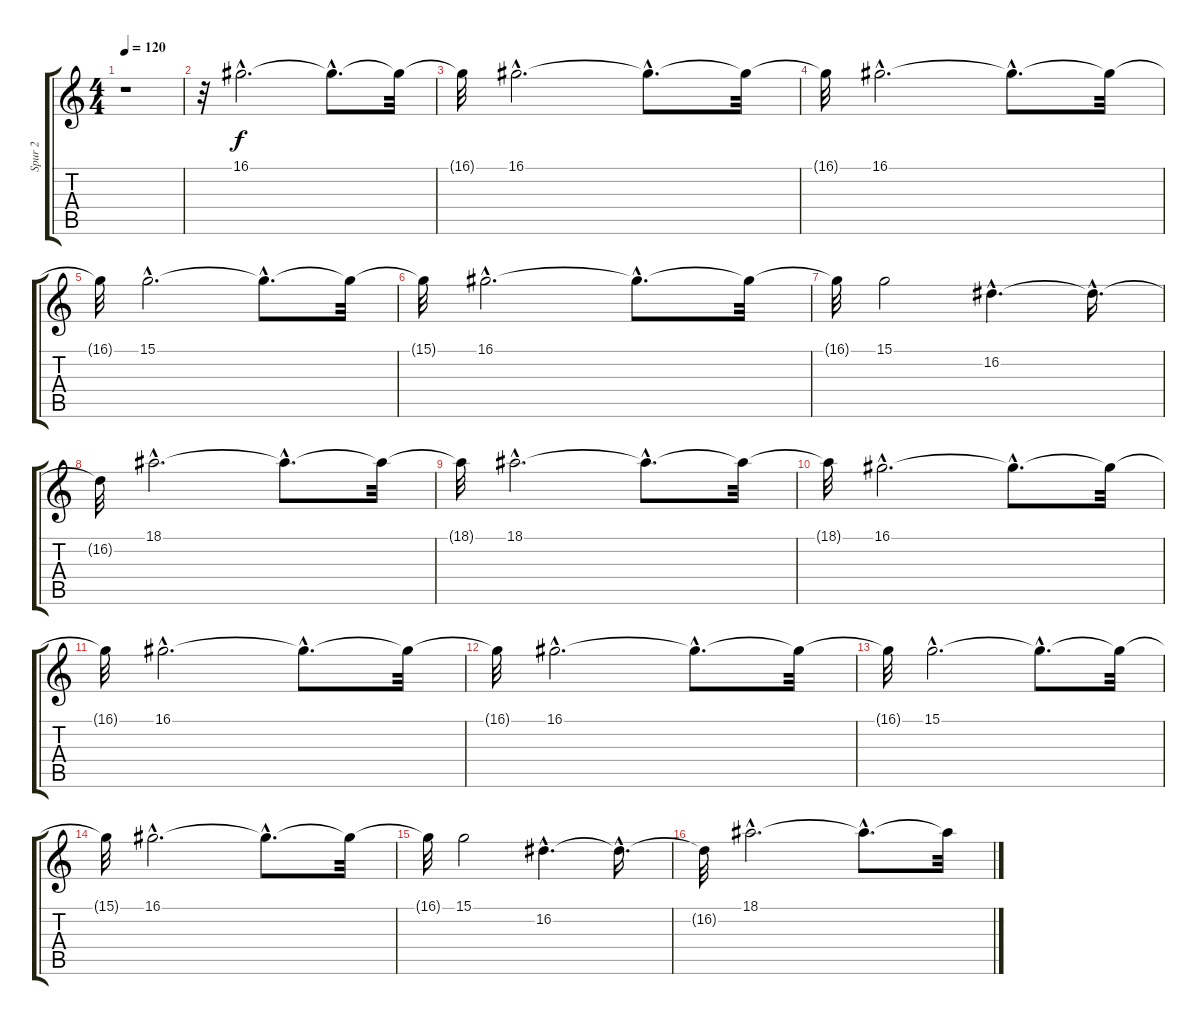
\track ("Spur 2" "Spur 2") {instrument stringensemble2}
\staff {score tabs}
\tuning (E4 B3 G3 D3 A2 E2) {hide}
\ts (4 4)
\tempo 120
\clef g2
\ks c
r.1{dy f} |
r.32 16.1{hac}.2{d volume 8} 16.1{hac t}.8{d} 16.1{t}.32 |
16.1{t}.32 16.1{hac}.2{d} 16.1{hac t}.8{d} 16.1{t}.32 |
16.1{t}.32 16.1{hac}.2{d} 16.1{hac t}.8{d} 16.1{t}.32 |
16.1{t}.32 15.1{hac}.2{d} 15.1{hac t}.8{d} 15.1{t}.32 |
15.1{t}.32 16.1{hac}.2{d} 16.1{hac t}.8{d} 16.1{t}.32 |
16.1{t}.32 15.1.2 16.2{hac}.4{d} 16.2{hac t}.16{d} |
16.2{t}.32 18.1{hac}.2{d} 18.1{hac t}.8{d} 18.1{t}.32 |
18.1{t}.32 18.1{hac}.2{d} 18.1{hac t}.8{d} 18.1{t}.32 |
18.1{t}.32 16.1{hac}.2{d} 16.1{hac t}.8{d} 16.1{t}.32 |
16.1{t}.32 16.1{hac}.2{d} 16.1{hac t}.8{d} 16.1{t}.32 |
16.1{t}.32 16.1{hac}.2{d} 16.1{hac t}.8{d} 16.1{t}.32 |
16.1{t}.32 15.1{hac}.2{d} 15.1{hac t}.8{d} 15.1{t}.32 |
15.1{t}.32 16.1{hac}.2{d} 16.1{hac t}.8{d} 16.1{t}.32 |
16.1{t}.32 15.1.2 16.2{hac}.4{d} 16.2{hac t}.16{d} |
16.2{t}.32 18.1{hac}.2{d} 18.1{hac t}.8{d} 18.1{t}.32
